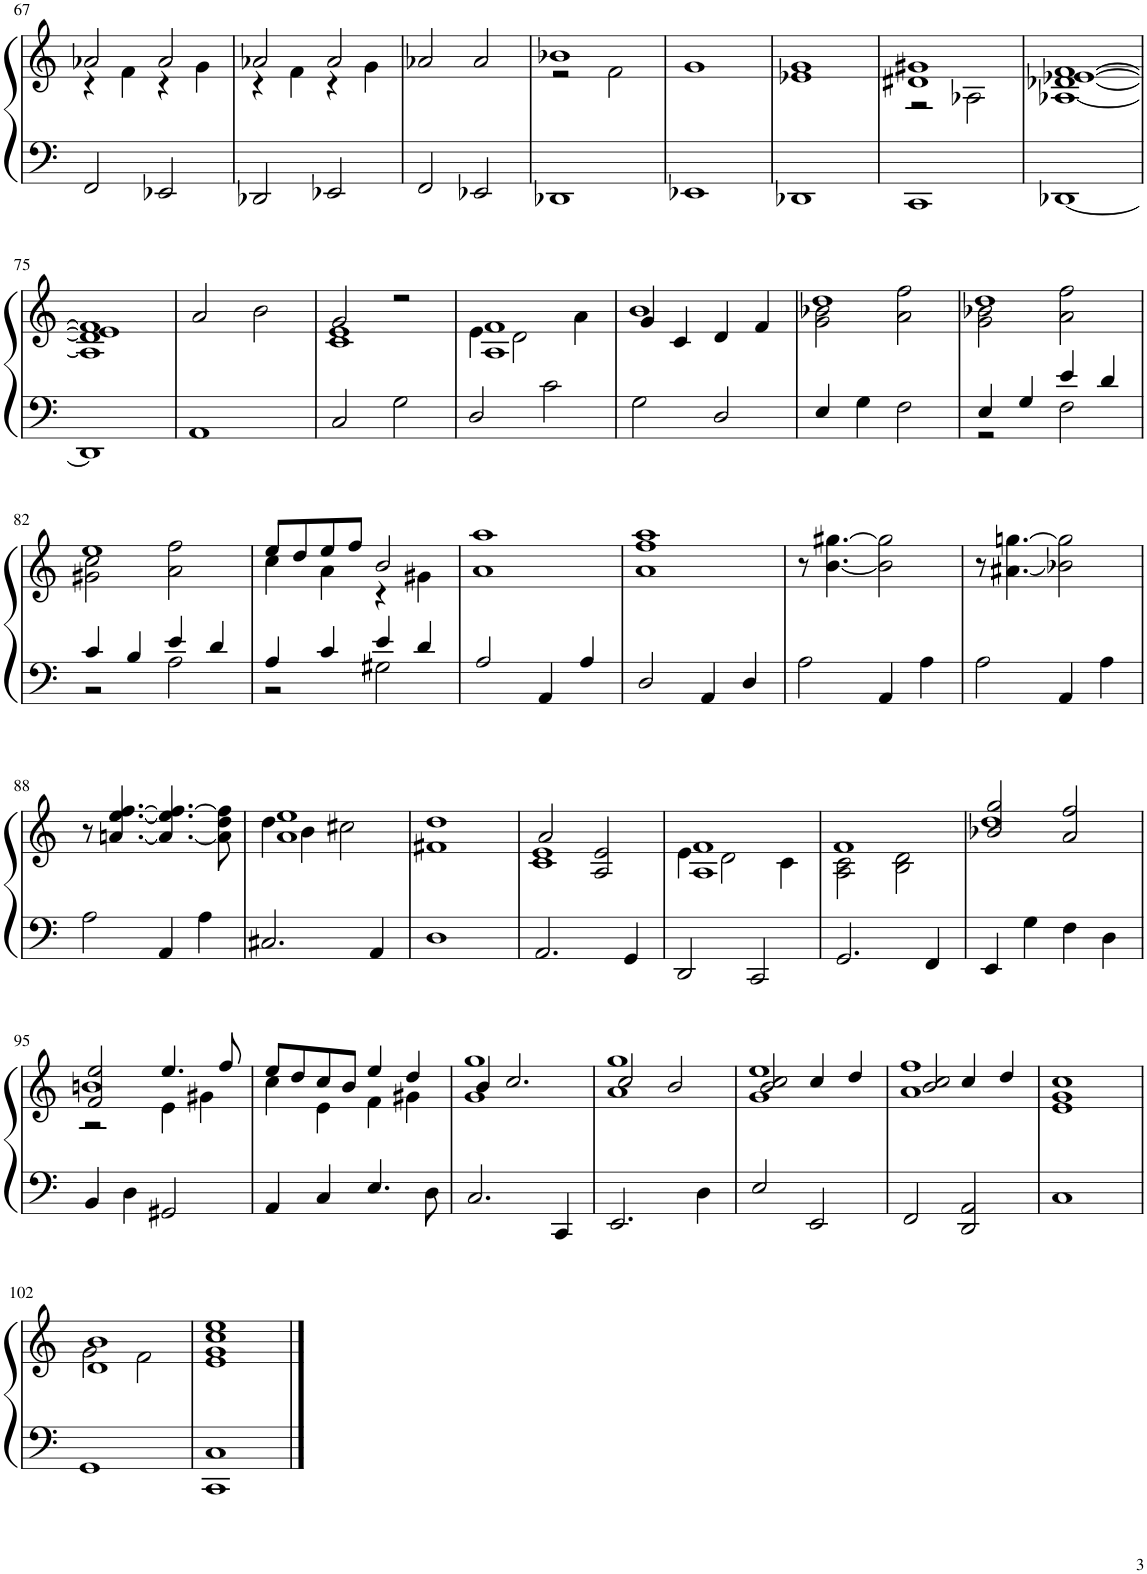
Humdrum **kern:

**kern	**kern
*part1	*part1
*staff2	*staff1
*I"Pipe Organ	*
*I'Org.	*
!!LO:PB:g=z
*clefF4	*clefG2
*k[]	*k[]
*M4/4	*M4/4
=67	=67
*	*^
2FF/	2a-X/	4r
.	.	4f\
2EE-X/	2a-/	4r
.	.	4g\
=68	=68	=68
2DD-X/	2a-X/	4r
.	.	4f\
2EE-X/	2a-/	4r
.	.	4g\
*	*v	*v
=69	=69
2FF/	2a-X/
2EE-X/	2a-/
=70	=70
*	*^
1DD-X	1b-X	2r
.	.	2f\
*	*v	*v
=71	=71
1EE-X	1g
=72	=72
1DD-X	1e-X 1g
=73	=73
*	*^
1CC	1d#X 1g#X	2r
.	.	2A-X\
*	*v	*v
=74	=74
[1DD-X	[1A-X [1d-X [1e-X [1f
!!LO:LB:g=z
=75	=75
1DD-]	1A-] 1d-] 1e-] 1f]
=76	=76
1AA	2a/
.	2b\
=77	=77
*k[]	*k[]
*	*^
2C/	2g/	1c 1e
2G\	2r	.
=78	=78	=78
2D/	1A 1f	4e\
.	.	2d\
2c\	.	.
.	.	4a\
=79	=79	=79
2G\	4g/	1b
.	4c/	.
2D/	4d/	.
.	4f/	.
=80	=80	=80
4E/	1dd	2g\ 2b-X\
4G\	.	.
2F\	.	2a\ 2ff\
=81	=81	=81
*^	*	*
4E/	2r	1dd	2g\ 2b-X\
4G/	.	.	.
4e/	2F\	.	2a\ 2ff\
4d/	.	.	.
!!LO:LB:g=z	!!
=82	=82	=82	=82
4c/	2r	1ee	2g#X\ 2cc\
4B/	.	.	.
4e/	2A\	.	2a\ 2ff\
4d/	.	.	.
=83	=83	=83	=83
4A/	2r	8ee/L	4cc\
.	.	8dd/	.
4c/	.	8ee/	4a\
.	.	8ff/J	.
4e/	2G#X\	2b/	4r
4d/	.	.	4g#X\
*v	*v	*	*
*	*v	*v
=84	=84
2A/	1a 1aa
4AA/	.
4A/	.
=85	=85
2D/	1a 1ff 1aa
4AA/	.
4D/	.
=86	=86
2A\	8r
.	[4.b\ [4.gg#X\
4AA/	2b\] 2gg#\]
4A\	.
=87	=87
2A\	8r
.	[4.a#X\ [4.ggn\
4AA/	2b-X\] 2gg\]
4A\	.
!!LO:LB:g=z
=88	=88
2A\	8r
.	[4.an/ [4.ee/ [4.ff/
4AA/	4.a/_ 4.ee/] 4.ff/_
4A\	.
.	8a\] 8dd\ 8ff\]
=89	=89
*	*^
2.C#X/	1a 1ee	4dd\
.	.	4b\
.	.	2cc#X\
4AA/	.	.
*	*v	*v
=90	=90
1D	1f#X 1dd
=91	=91
*	*^
2.AA/	2a/	1c 1e
.	2A/ 2e/	.
4GG/	.	.
=92	=92	=92
2DD/	1A 1f	4e\
.	.	2d\
2CC/	.	.
.	.	4c\
=93	=93	=93
2.GG/	1f	2A\ 2c\
.	.	2B\ 2d\
4FF/	.	.
=94	=94	=94
4EE/	2b-X/ 2gg/	1dd
4G\	.	.
4F\	2a/ 2ff/	.
4D\	.	.
!!LO:LB:g=z
=95	=95	=95
*	*	*^
4BB/	2f/ 2ee/	1bn	2r
4D\	.	.	.
2GG#X/	4.ee/	.	4e\
.	.	.	4g#X\
.	8ff/	.	.
*	*	*v	*v
=96	=96	=96
4AA/	8ee/L	4cc\
.	8dd/	.
4C/	8cc/	4e\
.	8b/J	.
4.E/	4ee/	4f\
.	4dd/	4g#X\
8D\	.	.
=97	=97	=97
2.C/	4b/	1g 1gg
.	2.cc/	.
4CC/	.	.
=98	=98	=98
2.EE/	2cc/	1a 1gg
.	2b/	.
4D\	.	.
=99	=99	=99
2E/	2b/ 2cc/	1g 1ee
2EE/	4cc/	.
.	4dd/	.
=100	=100	=100
2FF/	2b/ 2cc/	1a 1ff
2DD/ 2AA/	4cc/	.
.	4dd/	.
*	*v	*v
=101	=101
1C	1e 1g 1cc
!!LO:LB:g=z
=102	=102
*	*^
1GG	1d 1b	2g\
.	.	2f\
*	*v	*v
=103	=103
1CC 1C	1e 1g 1cc 1ee
==	==
*-	*-
